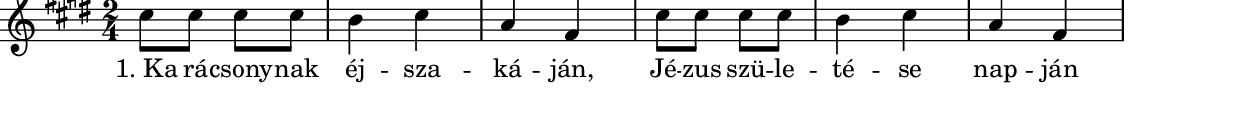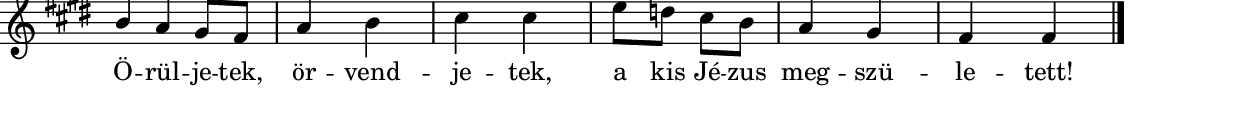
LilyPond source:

% MusicXML to Lilypond converter by Kovi

szovegAAA = \lyricmode {  "1. Ka" "rá" -- "csony" -- "nak" "éj" -- "sza" -- "ká" -- "ján," "Jé" -- "zus" "szü" -- "le" -- "té" -- "se" "nap" -- "ján" "Ö" -- "rül" -- "je" -- "tek," "ör" -- "vend" -- "je" -- "tek," "a" "kis" "Jé" -- "zus" "meg" -- "szü" -- "le" -- "tett!"  }

% Analyzing...
% 1 parts
% 1 Staff
% forceBassClefActive = 
melody = {
% 32 notes in the part
% 1 voices

\new Staff
\new Voice {
% 32 notes
% 12 mesaures

% Measure 1
\clef "treble"
\key e \major
\time 2/4 
cis''8 cis''8 cis''8 cis''8 
% Measure 2
b'4 cis''4 
% Measure 3
a'4 fis'4 
% Measure 4
cis''8 cis''8 cis''8 cis''8 
% Measure 5
b'4 cis''4 
% Measure 6
a'4 fis'4 
% Measure 7
\break
b'8 a'8 gis'8 fis'8 
% Measure 8
a'4 b'4 
% Measure 9
cis''4 cis''4 
% Measure 10
e''8 d''8 cis''8 b'8 
% Measure 11
a'4 gis'4 
% Measure 12
fis'4 fis'4 \bar "|." 
} % voice
\addlyrics { \szovegAAA }

} % melody


harmonies = \chordmode {
% 8 chords
\germanChords
b4:m s4 s4 s4 s4 s4 b4:m s4 s4 s4 s4 s4 b4:m s4 s4 s4 a4 d4 e4:m s4 fis4 s4 b4:m
}

\include "../../definitions.ly"
